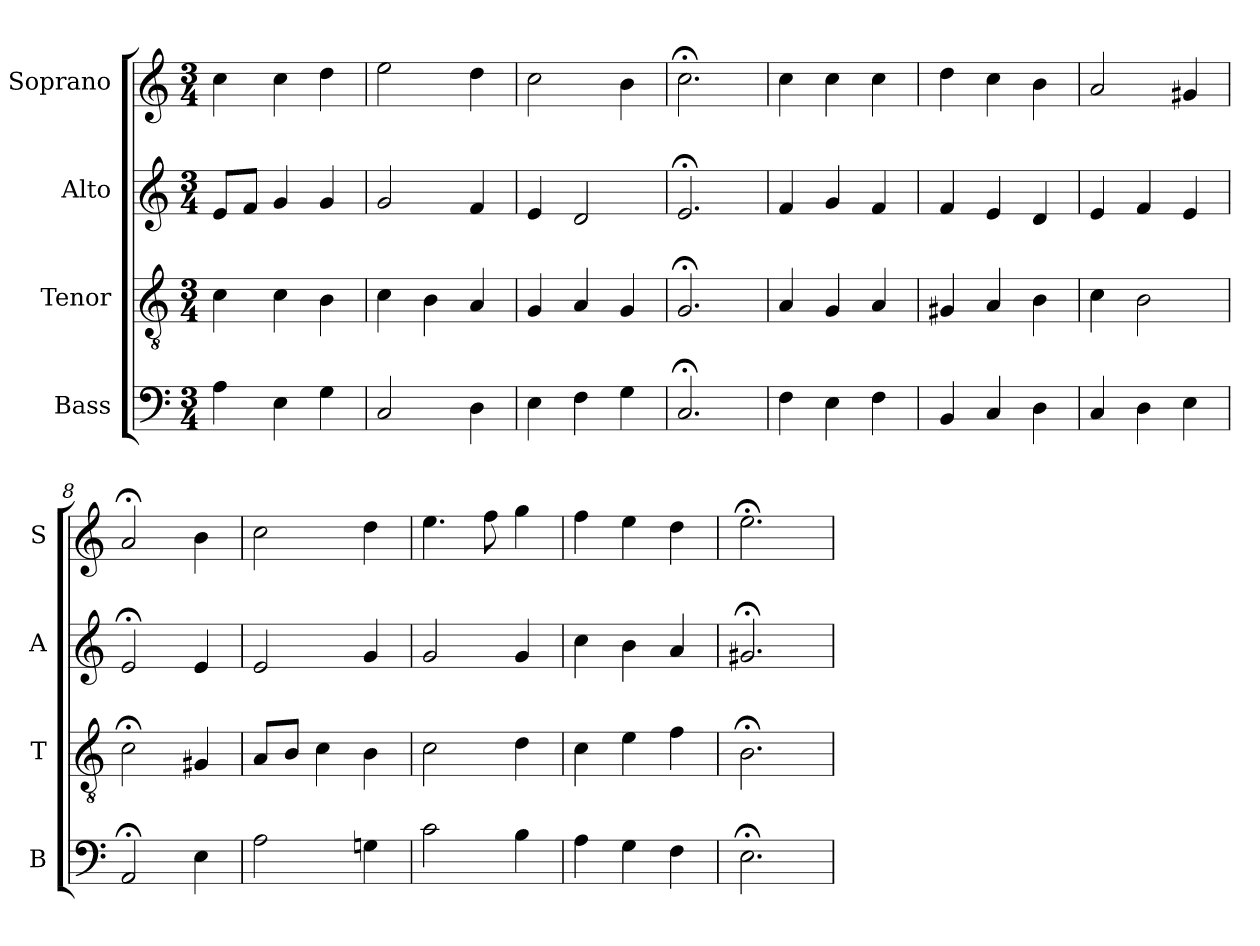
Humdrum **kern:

**kern	**kern	**kern	**kern
*part4	*part3	*part2	*part1
*staff4	*staff3	*staff2	*staff1
*I"Bass	*I"Tenor	*I"Alto	*I"Soprano
*I'B	*I'T	*I'A	*I'S
*clefF4	*clefGv2	*clefG2	*clefG2
*k[]	*k[]	*k[]	*k[]
*a:	*a:	*a:	*a:
*M3/4	*M3/4	*M3/4	*M3/4
*MM100	*MM100	*MM100	*MM100
=1	=1	=1	=1
4A	4c	8eL	4cc
.	.	8fJ	.
4E	4c	4g	4cc
4G	4B	4g	4dd
=2	=2	=2	=2
2C	4c	2g	2ee
.	4B	.	.
4D	4A	4f	4dd
=3	=3	=3	=3
4E	4G	4e	2cc
4F	4A	2d	.
4G	4G	.	4b
=4	=4	=4	=4
2.C;<	2.G;<	2.e;<	2.cc;<
=5	=5	=5	=5
4F	4A	4f	4cc
4E	4G	4g	4cc
4F	4A	4f	4cc
=6	=6	=6	=6
4BB	4G#X	4f	4dd
4C	4A	4e	4cc
4D	4B	4d	4b
=7	=7	=7	=7
4C	4c	4e	2a
4D	2B	4f	.
4E	.	4e	4g#X
=8	=8	=8	=8
2AA;<	2c;<	2e;<	2a;<
4E	4G#X	4ei	4b
=9	=9	=9	=9
2A	8AL	2ei	2cci
.	8BJ	.	.
.	4c	.	.
4Gn	4B	4gi	4ddi
=10	=10	=10	=10
2c	2c	2g	4.ee
.	.	.	8ff
4B	4d	4g	4gg
=11	=11	=11	=11
4A	4c	4cc	4ff
4G	4e	4b	4ee
4F	4f	4a	4dd
=12	=12	=12	=12
2.E;<	2.B;<	2.g#X;<	2.ee;<
=	=	=	=
*-	*-	*-	*-
